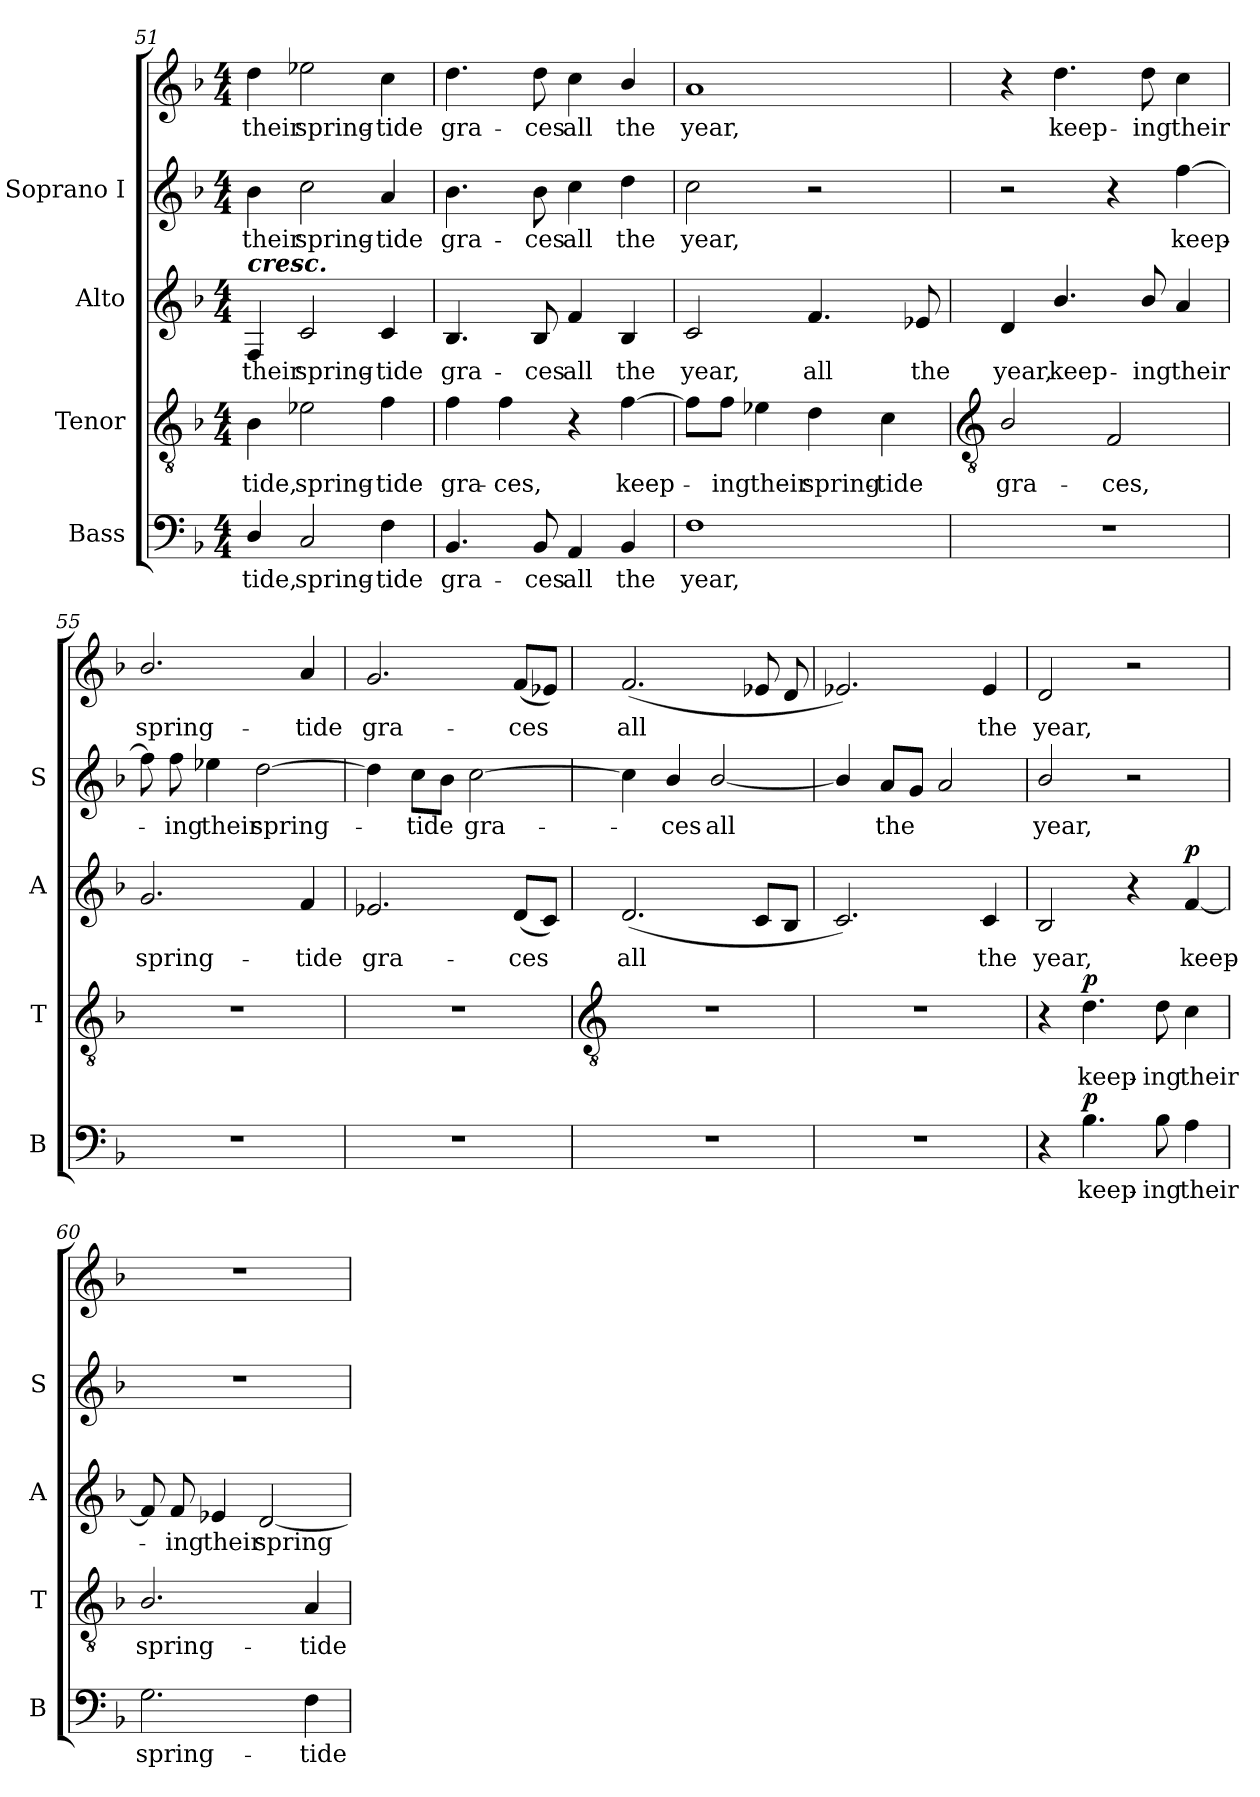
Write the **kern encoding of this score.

**kern	**text	**dynam	**kern	**text	**dynam	**kern	**text	**dynam	**kern	**text	**kern	**text
*part4	*part4	*part4	*part3	*part3	*part3	*part2	*part2	*part2	*part1	*part1	*part1	*part1
*staff5	*staff5	*staff5	*staff4	*staff4	*staff4	*staff3	*staff3	*staff3	*staff2	*staff2	*staff1	*staff1
*I"Bass	*	*	*I"Tenor	*	*	*I"Alto	*	*	*I"Soprano I	*	*	*
*I'B	*	*	*I'T	*	*	*I'A	*	*	*I'S	*	*	*
*clefF4	*	*	*clefGv2	*	*	*clefG2	*	*	*clefG2	*	*clefG2	*
*k[b-]	*	*	*k[b-]	*	*	*k[b-]	*	*	*k[b-]	*	*k[b-]	*
*F:	*	*	*F:	*	*	*F:	*	*	*F:	*	*F:	*
*M4/4	*	*	*M4/4	*	*	*M4/4	*	*	*M4/4	*	*M4/4	*
=51	=51	=51	=51	=51	=51	=51	=51	=51	=51	=51	=51	=51
!	!	!	!	!	!	!LO:TX:a:Bi:t=cresc.	!	!	!	!	!	!
!	!LO:LY:b	!	!	!LO:LY:b	!	!	!LO:LY:b	!	!	!LO:LY:b	!	!LO:LY:b
4D/	-tide,	.	4B-	-tide,	.	4F	their	.	4b-	their	4dd	their
!	!LO:LY:b	!	!	!LO:LY:b	!	!	!LO:LY:b	!	!	!LO:LY:b	!	!LO:LY:b
2C	spring-	.	2e-X	spring-	.	2c/	spring-	.	2cc	spring-	2ee-X	spring-
!	!LO:LY:b	!	!	!LO:LY:b	!	!	!LO:LY:b	!	!	!LO:LY:b	!	!LO:LY:b
4F	-tide	.	4f	-tide	.	4c/	-tide	.	4a	-tide	4cc	-tide
=52	=52	=52	=52	=52	=52	=52	=52	=52	=52	=52	=52	=52
!	!LO:LY:b	!	!	!LO:LY:b	!	!	!LO:LY:b	!	!	!LO:LY:b	!	!LO:LY:b
4.BB-	gra-	.	4f	gra-	.	4.B-	gra-	.	4.b-	gra-	4.dd	gra-
!	!	!	!	!LO:LY:b	!	!	!	!	!	!	!	!
.	.	.	4f	-ces,	.	.	.	.	.	.	.	.
!	!LO:LY:b	!	!	!	!	!	!LO:LY:b	!	!	!LO:LY:b	!	!LO:LY:b
8BB-	-ces	.	.	.	.	8B-	-ces	.	8b-	-ces	8dd	-ces
!	!LO:LY:b	!	!	!	!	!	!LO:LY:b	!	!	!LO:LY:b	!	!LO:LY:b
4AA	all	.	4r	.	.	4f	all	.	4cc	all	4cc	all
!	!LO:LY:b	!	!	!LO:LY:b	!	!	!LO:LY:b	!	!	!LO:LY:b	!	!LO:LY:b
4BB-	the	.	[4f	keep-	.	4B-	the	.	4dd	the	4b-/	the
=53	=53	=53	=53	=53	=53	=53	=53	=53	=53	=53	=53	=53
!	!LO:LY:b	!	!	!	!	!	!LO:LY:b	!	!	!LO:LY:b	!	!LO:LY:b
1F	year,	.	8f\L]	.	.	2c	year,	.	2cc	year,	1a	year,
!	!	!	!	!LO:LY:b	!	!	!	!	!	!	!	!
.	.	.	8f\J	ing	.	.	.	.	.	.	.	.
!	!	!	!	!LO:LY:b	!	!	!	!	!	!	!	!
.	.	.	4e-X	their	.	.	.	.	.	.	.	.
!	!	!	!	!LO:LY:b	!	!	!LO:LY:b	!	!	!	!	!
.	.	.	4d	spring-	.	4.f	all	.	2r	.	.	.
!	!	!	!	!LO:LY:b	!	!	!	!	!	!	!	!
.	.	.	4c\	-tide	.	.	.	.	.	.	.	.
!	!	!	!	!	!	!	!LO:LY:b	!	!	!	!	!
.	.	.	.	.	.	8e-X	the	.	.	.	.	.
!!LO:LB:g=z
=54	=54	=54	=54	=54	=54	=54	=54	=54	=54	=54	=54	=54
*	*	*	*clefGv2	*	*	*	*	*	*	*	*	*
!	!	!	!	!LO:LY:b	!	!	!LO:LY:b	!	!	!	!	!
1r	.	.	2B-/	gra-	.	4d	year,	.	2r	.	4r	.
!	!	!	!	!	!	!	!LO:LY:b	!	!	!	!	!LO:LY:b
.	.	.	.	.	.	4.b-/	keep-	.	.	.	4.dd	keep-
!	!	!	!	!LO:LY:b	!	!	!	!	!	!	!	!
.	.	.	2F	-ces,	.	.	.	.	4r	.	.	.
!	!	!	!	!	!	!	!LO:LY:b	!	!	!	!	!LO:LY:b
.	.	.	.	.	.	8b-/	-ing	.	.	.	8dd	-ing
!	!	!	!	!	!	!	!LO:LY:b	!	!	!LO:LY:b	!	!LO:LY:b
.	.	.	.	.	.	4a	their	.	[4ff	keep-	4cc	their
=55	=55	=55	=55	=55	=55	=55	=55	=55	=55	=55	=55	=55
!	!	!	!	!	!	!	!LO:LY:b	!	!	!	!	!LO:LY:b
1r	.	.	1r	.	.	2.g	spring-	.	8ff]	.	2.b-/	spring-
!	!	!	!	!	!	!	!	!	!	!LO:LY:b	!	!
.	.	.	.	.	.	.	.	.	8ff	ing	.	.
!	!	!	!	!	!	!	!	!	!	!LO:LY:b	!	!
.	.	.	.	.	.	.	.	.	4ee-X	their	.	.
!	!	!	!	!	!	!	!	!	!	!LO:LY:b	!	!
.	.	.	.	.	.	.	.	.	[2dd	spring-	.	.
!	!	!	!	!	!	!	!LO:LY:b	!	!	!	!	!LO:LY:b
.	.	.	.	.	.	4f	-tide	.	.	.	4a	-tide
=56	=56	=56	=56	=56	=56	=56	=56	=56	=56	=56	=56	=56
!	!	!	!	!	!	!	!LO:LY:b	!	!	!	!	!LO:LY:b
1r	.	.	1r	.	.	2.e-X	gra-	.	4dd]	.	2.g	gra-
!	!	!	!	!	!	!	!	!	!	!LO:LY:b	!	!
.	.	.	.	.	.	.	.	.	8ccL	tide	.	.
.	.	.	.	.	.	.	.	.	8b-J	.	.	.
!	!	!	!	!	!	!	!	!	!	!LO:LY:b	!	!
.	.	.	.	.	.	.	.	.	[2cc	gra-	.	.
!	!	!	!	!	!	!	!LO:LY:b	!	!	!	!	!LO:LY:b
.	.	.	.	.	.	(<8dL	-ces	.	.	.	(<8fL	-ces
.	.	.	.	.	.	8cJ)	.	.	.	.	8e-XJ)	.
!!LO:LB:g=z
=57	=57	=57	=57	=57	=57	=57	=57	=57	=57	=57	=57	=57
*	*	*	*clefGv2	*	*	*	*	*	*	*	*	*
!	!	!	!	!	!	!	!LO:LY:b	!	!	!	!	!LO:LY:b
1r	.	.	1r	.	.	(<2.d	all	.	4cc]	.	(<2.f	all
!	!	!	!	!	!	!	!	!	!	!LO:LY:b	!	!
.	.	.	.	.	.	.	.	.	4b-/	ces	.	.
!	!	!	!	!	!	!	!	!	!	!LO:LY:b	!	!
.	.	.	.	.	.	.	.	.	[2b-/	all	.	.
.	.	.	.	.	.	8c/L	.	.	.	.	8e-X	.
.	.	.	.	.	.	8B-/J	.	.	.	.	8d	.
=58	=58	=58	=58	=58	=58	=58	=58	=58	=58	=58	=58	=58
1r	.	.	1r	.	.	2.c/)	.	.	4b-/]	.	2.e-X)	.
!	!	!	!	!	!	!	!	!	!	!LO:LY:b	!	!
.	.	.	.	.	.	.	.	.	8aL	the	.	.
.	.	.	.	.	.	.	.	.	8gJ	.	.	.
.	.	.	.	.	.	.	.	.	2a	.	.	.
!	!	!	!	!	!	!	!LO:LY:b	!	!	!	!	!LO:LY:b
.	.	.	.	.	.	4c/	the	.	.	.	4e-	the
=59	=59	=59	=59	=59	=59	=59	=59	=59	=59	=59	=59	=59
!	!	!	!	!	!	!	!LO:LY:b	!	!	!LO:LY:b	!	!LO:LY:b
4r	.	.	4r	.	.	2B-	year,	.	2b-/	year,	2d	year,
!	!LO:LY:b	!LO:DY:b	!	!LO:LY:b	!LO:DY:b	!	!	!	!	!	!	!
4.B-	keep-	p	4.d	keep-	p	.	.	.	.	.	.	.
.	.	.	.	.	.	4r	.	.	2r	.	2r	.
!	!LO:LY:b	!	!	!LO:LY:b	!	!	!	!	!	!	!	!
8B-	-ing	.	8d	-ing	.	.	.	.	.	.	.	.
!	!LO:LY:b	!	!	!LO:LY:b	!	!	!LO:LY:b	!LO:DY:b	!	!	!	!
4A	their	.	4c\	their	.	[4f	keep-	p	.	.	.	.
=60	=60	=60	=60	=60	=60	=60	=60	=60	=60	=60	=60	=60
!	!LO:LY:b	!	!	!LO:LY:b	!	!	!	!	!	!	!	!
2.G	spring-	.	2.B-/	spring-	.	8f]	.	.	1r	.	1r	.
!	!	!	!	!	!	!	!LO:LY:b	!	!	!	!	!
.	.	.	.	.	.	8f	ing	.	.	.	.	.
!	!	!	!	!	!	!	!LO:LY:b	!	!	!	!	!
.	.	.	.	.	.	4e-X	their	.	.	.	.	.
!	!	!	!	!	!	!	!LO:LY:b	!	!	!	!	!
.	.	.	.	.	.	[2d	spring-	.	.	.	.	.
!	!LO:LY:b	!	!	!LO:LY:b	!	!	!	!	!	!	!	!
4F	-tide	.	4A/	-tide	.	.	.	.	.	.	.	.
=	=	=	=	=	=	=	=	=	=	=	=	=
*-	*-	*-	*-	*-	*-	*-	*-	*-	*-	*-	*-	*-
